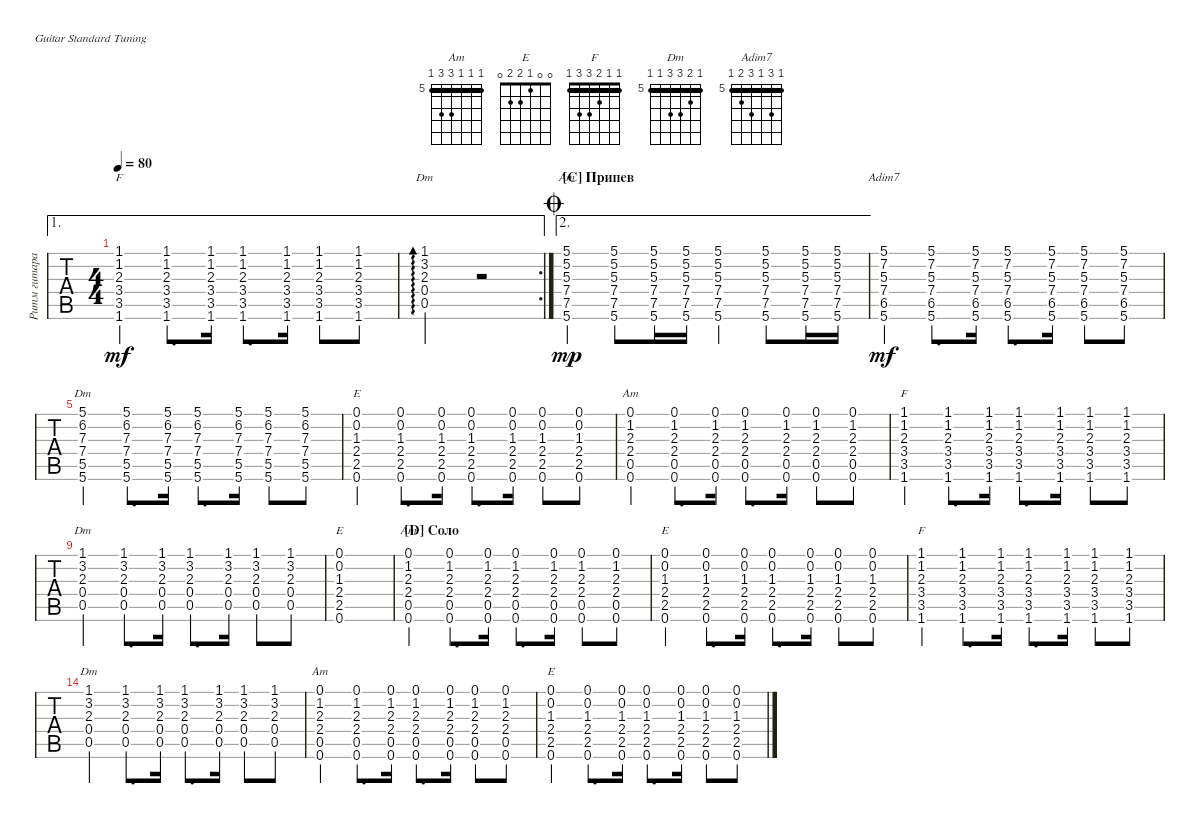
\defaultSystemsLayout 4
\bracketExtendMode groupsimilarinstruments
\multiTrackTrackNamePolicy hidden
\firstSystemTrackNameMode fullname
\otherSystemsTrackNameMode fullname
\otherSystemsTrackNameOrientation horizontal
\defaultBarNumberDisplay FirstOfSystem
\track ("Ритм гитара" "S-Gt") {instrument acousticguitarsteel}
\staff {tabs}
\tuning (E4 B3 G3 D3 A2 E2)
\chord ("Am" 0 1 2 2 0 0)
\chord ("E" 0 0 1 2 2 0)
\chord ("F" 1 1 2 3 3 1) {barre (1 1)}
\chord ("Dm" 1 3 2 0 0 x)
\chord ("Am" 5 5 5 7 7 5) {firstfret 5 barre (5 5 5)}
\chord ("Adim7" 5 7 5 7 6 5) {firstfret 5 barre (5 5)}
\chord ("Dm" 5 6 7 7 5 5) {firstfret 5 barre (5 5)}
\ae 1
\ts (4 4)
\tempo 80
\clef g2
\ks aminor
(1.6 3.5 3.4 2.3 1.2 1.1).4{ch "F" dy mf} (1.6 3.5 3.4 2.3 1.2 1.1).8{d} (1.6 3.5 3.4 2.3 1.2 1.1).16 (1.6 3.5 3.4 2.3 1.2 1.1).8{d} (1.6 3.5 3.4 2.3 1.2 1.1).16 (1.6 3.5 3.4 2.3 1.2 1.1).8 (1.6 3.5 3.4 2.3 1.2 1.1).8 |
\ae 1
\rc 2
(0.5 0.4 2.3 3.2 1.1).2{ad 0 ch "Dm"} r.2 |
\ae 2
\section ("C" "Припев")
\jump coda
(5.6 7.5 7.4 5.3 5.2 5.1).4{ch "Am" dy mp} (5.6 7.5 7.4 5.3 5.2 5.1).8 (5.6 7.5 7.4 5.3 5.2 5.1).16 (5.6 7.5 7.4 5.3 5.2 5.1).16 (5.6 7.5 7.4 5.3 5.2 5.1).4 (5.6 7.5 7.4 5.3 5.2 5.1).8 (5.6 7.5 7.4 5.3 5.2 5.1).16 (5.6 7.5 7.4 5.3 5.2 5.1).16 |
(5.6 6.5 7.4 5.3 7.2 5.1).4{ch "Adim7" dy mf} (5.6 6.5 7.4 5.3 7.2 5.1).8{d} (5.6 6.5 7.4 5.3 7.2 5.1).16 (5.6 6.5 7.4 5.3 7.2 5.1).8{d} (5.6 6.5 7.4 5.3 7.2 5.1).16 (5.6 6.5 7.4 5.3 7.2 5.1).8 (5.6 6.5 7.4 5.3 7.2 5.1).8 |
(5.6 5.5 7.4 7.3 6.2 5.1).4{ch "Dm"} (5.6 5.5 7.4 7.3 6.2 5.1).8{d} (5.6 5.5 7.4 7.3 6.2 5.1).16 (5.6 5.5 7.4 7.3 6.2 5.1).8{d} (5.6 5.5 7.4 7.3 6.2 5.1).16 (5.6 5.5 7.4 7.3 6.2 5.1).8 (5.6 5.5 7.4 7.3 6.2 5.1).8 |
(0.6 2.5 2.4 1.3 0.2 0.1).4{ch "E"} (0.6 2.5 2.4 1.3 0.2 0.1).8{d} (0.6 2.5 2.4 1.3 0.2 0.1).16 (0.6 2.5 2.4 1.3 0.2 0.1).8{d} (0.6 2.5 2.4 1.3 0.2 0.1).16 (0.6 2.5 2.4 1.3 0.2 0.1).8 (0.6 2.5 2.4 1.3 0.2 0.1).8 |
(0.6 0.5 2.4 2.3 1.2 0.1).4{ch "Am"} (0.6 0.5 2.4 2.3 1.2 0.1).8{d} (0.6 0.5 2.4 2.3 1.2 0.1).16 (0.6 0.5 2.4 2.3 1.2 0.1).8{d} (0.6 0.5 2.4 2.3 1.2 0.1).16 (0.6 0.5 2.4 2.3 1.2 0.1).8 (0.6 0.5 2.4 2.3 1.2 0.1).8 |
(1.6 3.5 3.4 2.3 1.2 1.1).4{ch "F"} (1.6 3.5 3.4 2.3 1.2 1.1).8{d} (1.6 3.5 3.4 2.3 1.2 1.1).16 (1.6 3.5 3.4 2.3 1.2 1.1).8{d} (1.6 3.5 3.4 2.3 1.2 1.1).16 (1.6 3.5 3.4 2.3 1.2 1.1).8 (1.6 3.5 3.4 2.3 1.2 1.1).8 |
(0.5 0.4 2.3 3.2 1.1).4{ch "Dm"} (0.5 0.4 2.3 3.2 1.1).8{d} (0.5 0.4 2.3 3.2 1.1).16 (0.5 0.4 2.3 3.2 1.1).8{d} (0.5 0.4 2.3 3.2 1.1).16 (0.5 0.4 2.3 3.2 1.1).8 (0.5 0.4 2.3 3.2 1.1).8 |
(0.6 2.5 2.4 1.3 0.2 0.1).1{ch "E"} |
\section ("D" "Соло")
(0.6 0.5 2.4 2.3 1.2 0.1).4{ch "Am"} (0.6 0.5 2.4 2.3 1.2 0.1).8{d} (0.6 0.5 2.4 2.3 1.2 0.1).16 (0.6 0.5 2.4 2.3 1.2 0.1).8{d} (0.6 0.5 2.4 2.3 1.2 0.1).16 (0.6 0.5 2.4 2.3 1.2 0.1).8 (0.6 0.5 2.4 2.3 1.2 0.1).8 |
(0.6 2.5 2.4 1.3 0.2 0.1).4{ch "E"} (0.6 2.5 2.4 1.3 0.2 0.1).8{d} (0.6 2.5 2.4 1.3 0.2 0.1).16 (0.6 2.5 2.4 1.3 0.2 0.1).8{d} (0.6 2.5 2.4 1.3 0.2 0.1).16 (0.6 2.5 2.4 1.3 0.2 0.1).8 (0.6 2.5 2.4 1.3 0.2 0.1).8 |
(1.6 3.5 3.4 2.3 1.2 1.1).4{ch "F"} (1.6 3.5 3.4 2.3 1.2 1.1).8{d} (1.6 3.5 3.4 2.3 1.2 1.1).16 (1.6 3.5 3.4 2.3 1.2 1.1).8{d} (1.6 3.5 3.4 2.3 1.2 1.1).16 (1.6 3.5 3.4 2.3 1.2 1.1).8 (1.6 3.5 3.4 2.3 1.2 1.1).8 |
(0.5 0.4 2.3 3.2 1.1).4{ch "Dm"} (0.5 0.4 2.3 3.2 1.1).8{d} (0.5 0.4 2.3 3.2 1.1).16 (0.5 0.4 2.3 3.2 1.1).8{d} (0.5 0.4 2.3 3.2 1.1).16 (0.5 0.4 2.3 3.2 1.1).8 (0.5 0.4 2.3 3.2 1.1).8 |
(0.6 0.5 2.4 2.3 1.2 0.1).4{ch "Am"} (0.6 0.5 2.4 2.3 1.2 0.1).8{d} (0.6 0.5 2.4 2.3 1.2 0.1).16 (0.6 0.5 2.4 2.3 1.2 0.1).8{d} (0.6 0.5 2.4 2.3 1.2 0.1).16 (0.6 0.5 2.4 2.3 1.2 0.1).8 (0.6 0.5 2.4 2.3 1.2 0.1).8 |
(0.6 2.5 2.4 1.3 0.2 0.1).4{ch "E"} (0.6 2.5 2.4 1.3 0.2 0.1).8{d} (0.6 2.5 2.4 1.3 0.2 0.1).16 (0.6 2.5 2.4 1.3 0.2 0.1).8{d} (0.6 2.5 2.4 1.3 0.2 0.1).16 (0.6 2.5 2.4 1.3 0.2 0.1).8 (0.6 2.5 2.4 1.3 0.2 0.1).8
